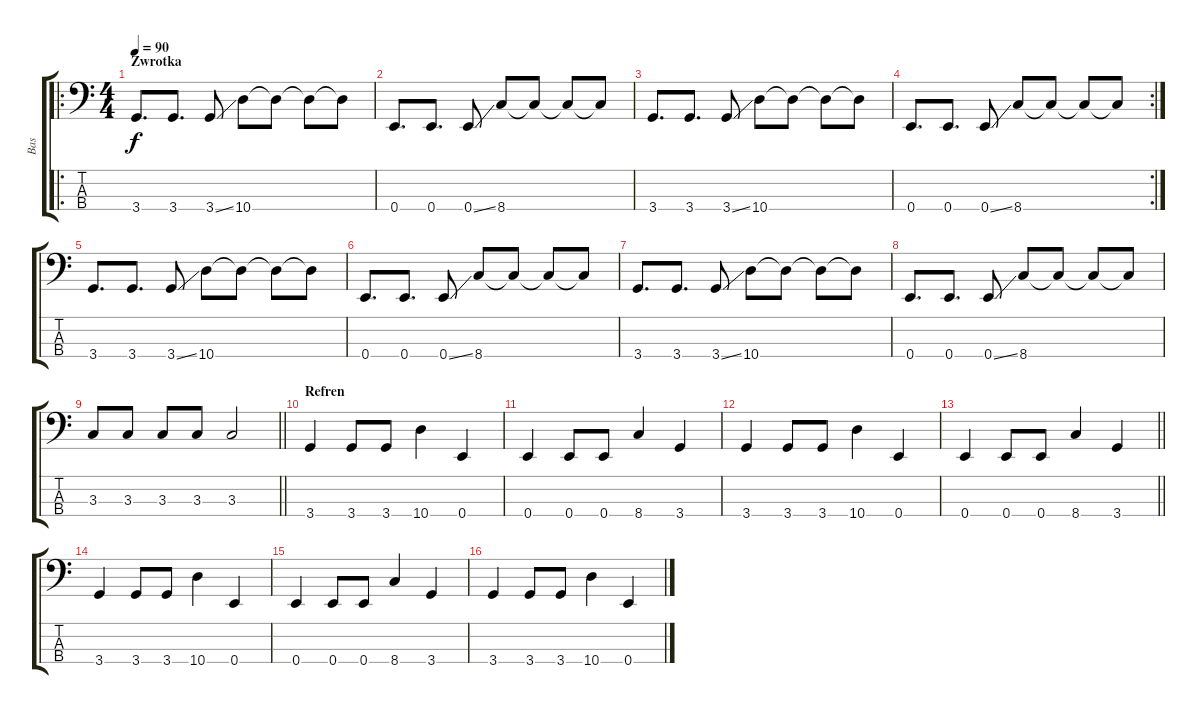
\track ("Bas" "Bas") {instrument electricbassfinger}
\staff {score tabs}
\tuning (G2 D2 A1 E1) {hide}
\ro
\ts (4 4)
\section ("" "Zwrotka")
\tempo 90
\clef f4
\ks c
3.4.8{d dy f} 3.4.8{d} 3.4{ss}.8 10.4.8 10.4{t}.8 10.4{t}.8 10.4{t}.8 |
0.4.8{d} 0.4.8{d} 0.4{ss}.8 8.4.8 8.4{t}.8 8.4{t}.8 8.4{t}.8 |
3.4.8{d} 3.4.8{d} 3.4{ss}.8 10.4.8 10.4{t}.8 10.4{t}.8 10.4{t}.8 |
\rc 2
0.4.8{d} 0.4.8{d} 0.4{ss}.8 8.4.8 8.4{t}.8 8.4{t}.8 8.4{t}.8 |
3.4.8{d} 3.4.8{d} 3.4{ss}.8 10.4.8 10.4{t}.8 10.4{t}.8 10.4{t}.8 |
0.4.8{d} 0.4.8{d} 0.4{ss}.8 8.4.8 8.4{t}.8 8.4{t}.8 8.4{t}.8 |
3.4.8{d} 3.4.8{d} 3.4{ss}.8 10.4.8 10.4{t}.8 10.4{t}.8 10.4{t}.8 |
0.4.8{d} 0.4.8{d} 0.4{ss}.8 8.4.8 8.4{t}.8 8.4{t}.8 8.4{t}.8 |
\barLineRight lightlight
3.3.8 3.3.8 3.3.8 3.3.8 3.3.2 |
\section ("" "Refren")
3.4.4 3.4.8 3.4.8 10.4.4 0.4.4 |
0.4.4 0.4.8 0.4.8 8.4.4 3.4.4 |
3.4.4 3.4.8 3.4.8 10.4.4 0.4.4 |
\barLineRight lightlight
0.4.4 0.4.8 0.4.8 8.4.4 3.4.4 |
3.4.4 3.4.8 3.4.8 10.4.4 0.4.4 |
0.4.4 0.4.8 0.4.8 8.4.4 3.4.4 |
3.4.4 3.4.8 3.4.8 10.4.4 0.4.4
